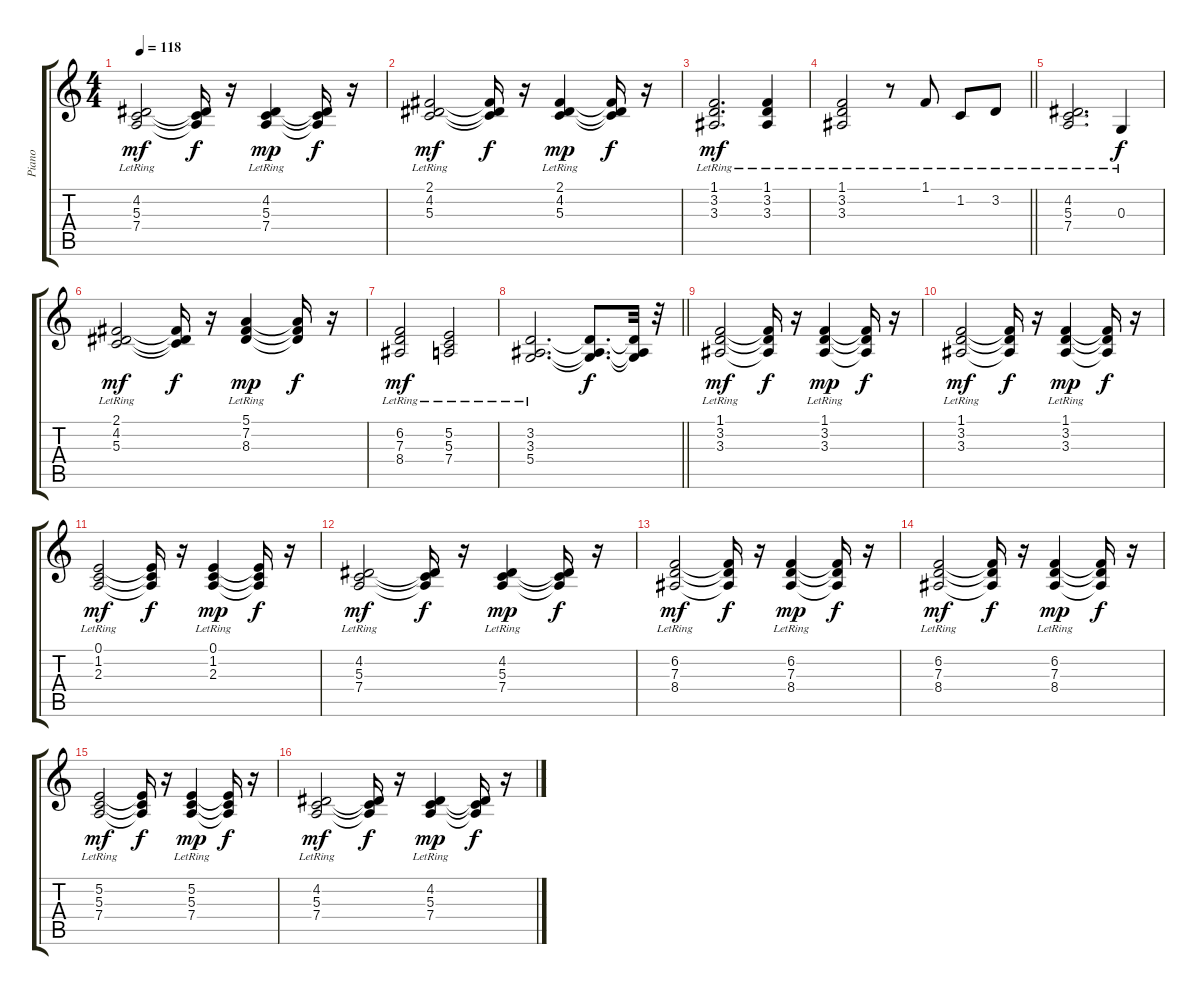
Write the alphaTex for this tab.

\track ("Piano" "Piano") {instrument acousticgrandpiano}
\staff {score tabs}
\tuning (E4 B3 G3 D3 A2 E2) {hide}
\ts (4 4)
\tempo 118
\clef g2
\ks c
(4.2{lr} 5.3{lr} 7.4{lr}).2{dy mf} (4.2{t} 5.3{t} 7.4{t}).16{dy f} r.16 (4.2{lr} 5.3{lr} 7.4{lr}).4{dy mp} (4.2{t} 5.3{t} 7.4{t}).16{dy f} r.16 |
(2.1{lr} 4.2{lr} 5.3{lr}).2{dy mf} (2.1{t} 4.2{t} 5.3{t}).16{dy f} r.16 (2.1{lr} 4.2{lr} 5.3{lr}).4{dy mp} (2.1{t} 4.2{t} 5.3{t}).16{dy f} r.16 |
(1.1{lr} 3.2{lr} 3.3{lr}).2{d dy mf} (1.1{lr} 3.2{lr} 3.3{lr}).4 |
\barLineRight lightlight
(1.1{lr} 3.2{lr} 3.3{lr}).2 r.8 1.1{lr}.8 1.2{lr}.8 3.2{lr}.8 |
(4.2{lr} 5.3{lr} 7.4{lr}).2{d} 0.3{lr}.4{dy f} |
(2.1{lr} 4.2{lr} 5.3{lr}).2{dy mf} (2.1{t} 4.2{t} 5.3{t}).16{dy f} r.16 (5.1{lr} 7.2{lr} 8.3{lr}).4{dy mp} (5.1{t} 7.2{t} 8.3{t}).16{dy f} r.16 |
(6.2{lr} 7.3{lr} 8.4{lr}).2{dy mf} (5.2{lr} 5.3{lr} 7.4{lr}).2 |
\barLineRight lightlight
(3.2{lr} 3.3{lr} 5.4{lr}).2{d} (3.2{t} 3.3{t} 5.4{t}).8{d dy f} (3.2{t} 3.3{t} 5.4{t}).32 r.32 |
(1.1{lr} 3.2{lr} 3.3{lr}).2{dy mf} (1.1{t} 3.2{t} 3.3{t}).16{dy f} r.16 (1.1{lr} 3.2{lr} 3.3{lr}).4{dy mp} (1.1{t} 3.2{t} 3.3{t}).16{dy f} r.16 |
(1.1{lr} 3.2{lr} 3.3{lr}).2{dy mf} (1.1{t} 3.2{t} 3.3{t}).16{dy f} r.16 (1.1{lr} 3.2{lr} 3.3{lr}).4{dy mp} (1.1{t} 3.2{t} 3.3{t}).16{dy f} r.16 |
(0.1{lr} 1.2{lr} 2.3{lr}).2{dy mf} (0.1{t} 1.2{t} 2.3{t}).16{dy f} r.16 (0.1{lr} 1.2{lr} 2.3{lr}).4{dy mp} (0.1{t} 1.2{t} 2.3{t}).16{dy f} r.16 |
(4.2{lr} 5.3{lr} 7.4{lr}).2{dy mf} (4.2{t} 5.3{t} 7.4{t}).16{dy f} r.16 (4.2{lr} 5.3{lr} 7.4{lr}).4{dy mp} (4.2{t} 5.3{t} 7.4{t}).16{dy f} r.16 |
(6.2{lr} 7.3{lr} 8.4{lr}).2{dy mf} (6.2{t} 7.3{t} 8.4{t}).16{dy f} r.16 (6.2{lr} 7.3{lr} 8.4{lr}).4{dy mp} (6.2{t} 7.3{t} 8.4{t}).16{dy f} r.16 |
(6.2{lr} 7.3{lr} 8.4{lr}).2{dy mf} (6.2{t} 7.3{t} 8.4{t}).16{dy f} r.16 (6.2{lr} 7.3{lr} 8.4{lr}).4{dy mp} (6.2{t} 7.3{t} 8.4{t}).16{dy f} r.16 |
(5.2{lr} 5.3{lr} 7.4{lr}).2{dy mf} (5.2{t} 5.3{t} 7.4{t}).16{dy f} r.16 (5.2{lr} 5.3{lr} 7.4{lr}).4{dy mp} (5.2{t} 5.3{t} 7.4{t}).16{dy f} r.16 |
(4.2{lr} 5.3{lr} 7.4{lr}).2{dy mf} (4.2{t} 5.3{t} 7.4{t}).16{dy f} r.16 (4.2{lr} 5.3{lr} 7.4{lr}).4{dy mp} (4.2{t} 5.3{t} 7.4{t}).16{dy f} r.16
